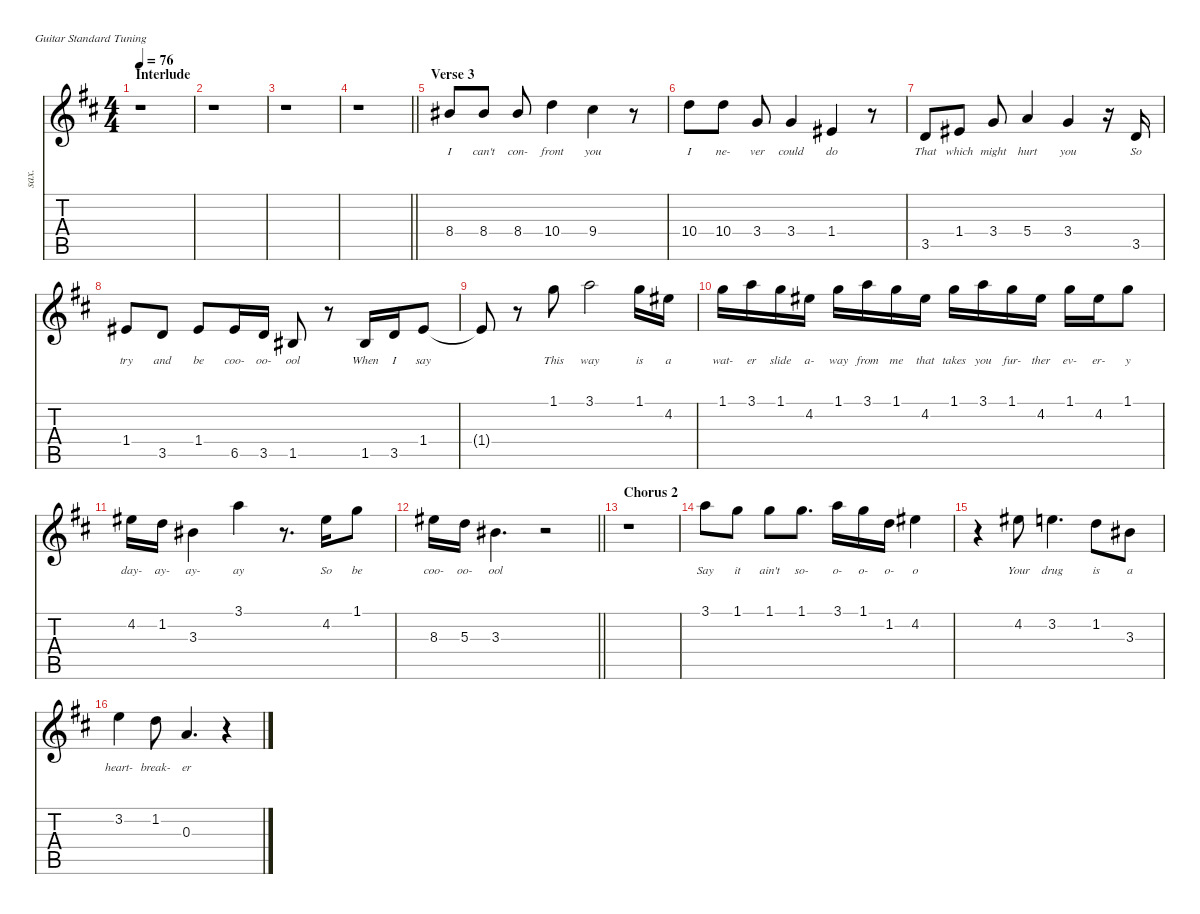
\defaultSystemsLayout 4
\hideDynamics
\bracketExtendMode nobrackets
\otherSystemsTrackNameOrientation horizontal
\track ("Vocal" "sax.") {mute instrument tenorsax}
\staff {score tabs}
\tuning (E4 B3 G3 D3 A2 E2)
\displaytranspose 14
\ts (4 4)
\section ("" "Interlude")
\tempo 76
\clef g2
\ks d
r.1{dy ff beam Down} |
r.1{beam Down} |
r.1{beam Down} |
\barLineRight lightlight
r.1{beam Down} |
\section ("" "Verse 3")
8.4{acc #}.8{lyrics (0 "I") lyrics (1 "") lyrics (2 "") lyrics (3 "") lyrics (4 "") beam Up} 8.4{acc #}.8{lyrics (0 "can't") lyrics (1 "") lyrics (2 "") lyrics (3 "") lyrics (4 "") beam Up} 8.4{acc #}.8{lyrics (0 "con-") lyrics (1 "") lyrics (2 "") lyrics (3 "") lyrics (4 "") beam Up} 10.4{acc forcenatural}.4{lyrics (0 "front") lyrics (1 "") lyrics (2 "") lyrics (3 "") lyrics (4 "") beam Down} 9.4{acc #}.4{lyrics (0 "you") lyrics (1 "") lyrics (2 "") lyrics (3 "") lyrics (4 "") beam Down} r.8{beam Down} |
10.4{acc forcenatural}.8{lyrics (0 "I") lyrics (1 "") lyrics (2 "") lyrics (3 "") lyrics (4 "") beam Down} 10.4{acc forcenatural}.8{lyrics (0 "ne-") lyrics (1 "") lyrics (2 "") lyrics (3 "") lyrics (4 "") beam Down} 3.4{acc forcenatural}.8{lyrics (0 "ver") lyrics (1 "") lyrics (2 "") lyrics (3 "") lyrics (4 "") beam Up} 3.4{acc forcenatural}.4{lyrics (0 "could") lyrics (1 "") lyrics (2 "") lyrics (3 "") lyrics (4 "") beam Up} 1.4{acc #}.4{lyrics (0 "do") lyrics (1 "") lyrics (2 "") lyrics (3 "") lyrics (4 "") beam Up} r.8{beam Up} |
3.5{acc forcenatural}.8{lyrics (0 "That") lyrics (1 "") lyrics (2 "") lyrics (3 "") lyrics (4 "") beam Up} 1.4{acc #}.8{lyrics (0 "which") lyrics (1 "") lyrics (2 "") lyrics (3 "") lyrics (4 "") beam Up} 3.4{acc forcenatural}.8{lyrics (0 "might") lyrics (1 "") lyrics (2 "") lyrics (3 "") lyrics (4 "") beam Up} 5.4{acc forcenatural}.4{lyrics (0 "hurt") lyrics (1 "") lyrics (2 "") lyrics (3 "") lyrics (4 "") beam Up} 3.4{acc forcenatural}.4{lyrics (0 "you") lyrics (1 "") lyrics (2 "") lyrics (3 "") lyrics (4 "") beam Up} r.16{beam Up} 3.5{acc forcenatural}.16{lyrics (0 "So") lyrics (1 "") lyrics (2 "") lyrics (3 "") lyrics (4 "") beam Up} |
1.4{acc #}.8{lyrics (0 "try") lyrics (1 "") lyrics (2 "") lyrics (3 "") lyrics (4 "") beam Up} 3.5{acc forcenatural}.8{lyrics (0 "and") lyrics (1 "") lyrics (2 "") lyrics (3 "") lyrics (4 "") beam Up} 1.4{acc #}.8{lyrics (0 "be") lyrics (1 "") lyrics (2 "") lyrics (3 "") lyrics (4 "") beam Up} 6.5{acc #}.16{lyrics (0 "coo-") lyrics (1 "") lyrics (2 "") lyrics (3 "") lyrics (4 "") beam Up} 3.5{acc forcenatural}.16{lyrics (0 "oo-") lyrics (1 "") lyrics (2 "") lyrics (3 "") lyrics (4 "") beam Up} 1.5{acc #}.8{lyrics (0 "ool") lyrics (1 "") lyrics (2 "") lyrics (3 "") lyrics (4 "") beam Up} r.8{beam Up} 1.5{acc #}.16{lyrics (0 "When") lyrics (1 "") lyrics (2 "") lyrics (3 "") lyrics (4 "") beam Up} 3.5{acc forcenatural}.16{lyrics (0 "I") lyrics (1 "") lyrics (2 "") lyrics (3 "") lyrics (4 "") beam Up} 1.4{acc #}.8{lyrics (0 "say") lyrics (1 "") lyrics (2 "") lyrics (3 "") lyrics (4 "") beam Up} |
1.4{t acc #}.8{beam Up} r.8{beam Up} 1.1{acc forcenatural}.8{lyrics (0 "This") lyrics (1 "") lyrics (2 "") lyrics (3 "") lyrics (4 "") beam Down} 3.1{acc forcenatural}.2{lyrics (0 "way") lyrics (1 "") lyrics (2 "") lyrics (3 "") lyrics (4 "") beam Down} 1.1{acc forcenatural}.16{lyrics (0 "is") lyrics (1 "") lyrics (2 "") lyrics (3 "") lyrics (4 "") beam Down} 4.2{acc #}.16{lyrics (0 "a") lyrics (1 "") lyrics (2 "") lyrics (3 "") lyrics (4 "") beam Down} |
1.1{acc forcenatural}.16{lyrics (0 "wat-") lyrics (1 "") lyrics (2 "") lyrics (3 "") lyrics (4 "") beam Down} 3.1{acc forcenatural}.16{lyrics (0 "er") lyrics (1 "") lyrics (2 "") lyrics (3 "") lyrics (4 "") beam Down} 1.1{acc forcenatural}.16{lyrics (0 "slide") lyrics (1 "") lyrics (2 "") lyrics (3 "") lyrics (4 "") beam Down} 4.2{acc #}.16{lyrics (0 "a-") lyrics (1 "") lyrics (2 "") lyrics (3 "") lyrics (4 "") beam Down} 1.1{acc forcenatural}.16{lyrics (0 "way") lyrics (1 "") lyrics (2 "") lyrics (3 "") lyrics (4 "") beam Down} 3.1{acc forcenatural}.16{lyrics (0 "from") lyrics (1 "") lyrics (2 "") lyrics (3 "") lyrics (4 "") beam Down} 1.1{acc forcenatural}.16{lyrics (0 "me") lyrics (1 "") lyrics (2 "") lyrics (3 "") lyrics (4 "") beam Down} 4.2{acc #}.16{lyrics (0 "that") lyrics (1 "") lyrics (2 "") lyrics (3 "") lyrics (4 "") beam Down} 1.1{acc forcenatural}.16{lyrics (0 "takes") lyrics (1 "") lyrics (2 "") lyrics (3 "") lyrics (4 "") beam Down} 3.1{acc forcenatural}.16{lyrics (0 "you") lyrics (1 "") lyrics (2 "") lyrics (3 "") lyrics (4 "") beam Down} 1.1{acc forcenatural}.16{lyrics (0 "fur-") lyrics (1 "") lyrics (2 "") lyrics (3 "") lyrics (4 "") beam Down} 4.2{acc #}.16{lyrics (0 "ther") lyrics (1 "") lyrics (2 "") lyrics (3 "") lyrics (4 "") beam Down} 1.1{acc forcenatural}.16{lyrics (0 "ev-") lyrics (1 "") lyrics (2 "") lyrics (3 "") lyrics (4 "") beam Down} 4.2{acc #}.16{lyrics (0 "er-") lyrics (1 "") lyrics (2 "") lyrics (3 "") lyrics (4 "") beam Down} 1.1{acc forcenatural}.8{lyrics (0 "y") lyrics (1 "") lyrics (2 "") lyrics (3 "") lyrics (4 "") beam Down} |
4.2{acc #}.16{lyrics (0 "day-") lyrics (1 "") lyrics (2 "") lyrics (3 "") lyrics (4 "") beam Down} 1.2{acc forcenatural}.16{lyrics (0 "ay-") lyrics (1 "") lyrics (2 "") lyrics (3 "") lyrics (4 "") beam Down} 3.3{acc #}.4{lyrics (0 "ay-") lyrics (1 "") lyrics (2 "") lyrics (3 "") lyrics (4 "") beam Down} 3.1{acc forcenatural}.4{lyrics (0 "ay") lyrics (1 "") lyrics (2 "") lyrics (3 "") lyrics (4 "") beam Down} r.8{d beam Down} 4.2{acc #}.16{lyrics (0 "So") lyrics (1 "") lyrics (2 "") lyrics (3 "") lyrics (4 "") beam Down} 1.1{acc forcenatural}.8{lyrics (0 "be") lyrics (1 "") lyrics (2 "") lyrics (3 "") lyrics (4 "") beam Down} |
\barLineRight lightlight
8.3{acc #}.16{lyrics (0 "coo-") lyrics (1 "") lyrics (2 "") lyrics (3 "") lyrics (4 "") beam Down} 5.3{acc forcenatural}.16{lyrics (0 "oo-") lyrics (1 "") lyrics (2 "") lyrics (3 "") lyrics (4 "") beam Down} 3.3{acc #}.4{d lyrics (0 "ool") lyrics (1 "") lyrics (2 "") lyrics (3 "") lyrics (4 "") beam Down} r.2{beam Down} |
\section ("" "Chorus 2")
r.1{beam Down} |
3.1{acc forcenatural}.8{lyrics (0 "Say") lyrics (1 "") lyrics (2 "") lyrics (3 "") lyrics (4 "") beam Down} 1.1{acc forcenatural}.8{lyrics (0 "it") lyrics (1 "") lyrics (2 "") lyrics (3 "") lyrics (4 "") beam Down} 1.1{acc forcenatural}.8{lyrics (0 "ain't") lyrics (1 "") lyrics (2 "") lyrics (3 "") lyrics (4 "") beam Down} 1.1{acc forcenatural}.8{d lyrics (0 "so-") lyrics (1 "") lyrics (2 "") lyrics (3 "") lyrics (4 "") beam Down} 3.1{acc forcenatural}.16{lyrics (0 "o-") lyrics (1 "") lyrics (2 "") lyrics (3 "") lyrics (4 "") beam Down} 1.1{acc forcenatural}.16{lyrics (0 "o-") lyrics (1 "") lyrics (2 "") lyrics (3 "") lyrics (4 "") beam Down} 1.2{acc forcenatural}.16{lyrics (0 "o-") lyrics (1 "") lyrics (2 "") lyrics (3 "") lyrics (4 "") beam Down} 4.2{acc #}.4{lyrics (0 "o") lyrics (1 "") lyrics (2 "") lyrics (3 "") lyrics (4 "") beam Down} |
r.4{beam Down} 4.2{acc #}.8{lyrics (0 "Your") lyrics (1 "") lyrics (2 "") lyrics (3 "") lyrics (4 "") beam Down} 3.2{acc forcenatural}.4{d lyrics (0 "drug") lyrics (1 "") lyrics (2 "") lyrics (3 "") lyrics (4 "") beam Down} 1.2{acc forcenatural}.8{lyrics (0 "is") lyrics (1 "") lyrics (2 "") lyrics (3 "") lyrics (4 "") beam Down} 3.3{acc #}.8{lyrics (0 "a") lyrics (1 "") lyrics (2 "") lyrics (3 "") lyrics (4 "") beam Down} |
3.2{acc forcenatural}.4{lyrics (0 "heart-") lyrics (1 "") lyrics (2 "") lyrics (3 "") lyrics (4 "") beam Down} 1.2{acc forcenatural}.8{lyrics (0 "break-") lyrics (1 "") lyrics (2 "") lyrics (3 "") lyrics (4 "") beam Down} 0.3{acc forcenatural}.4{d lyrics (0 "er") lyrics (1 "") lyrics (2 "") lyrics (3 "") lyrics (4 "") beam Up} r.4{beam Up}
